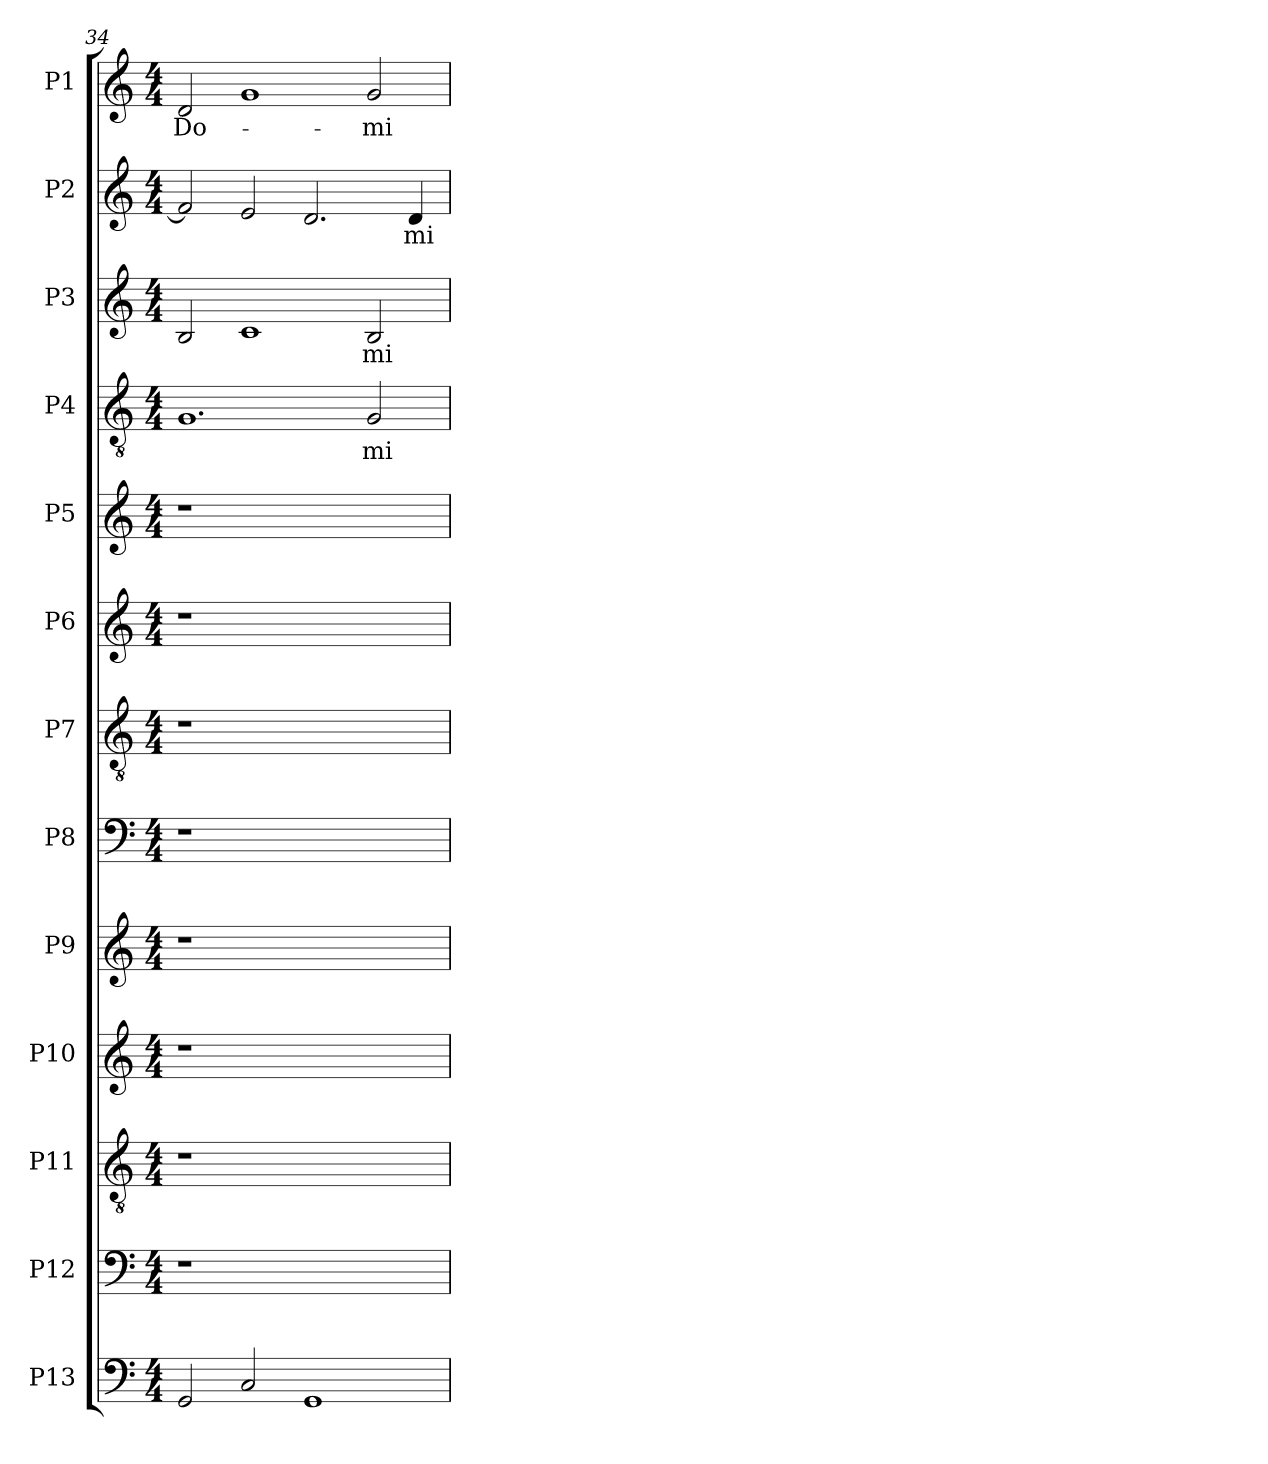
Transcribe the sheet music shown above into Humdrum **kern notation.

**kern	**kern	**kern	**kern	**kern	**kern	**kern	**kern	**kern	**kern	**text	**kern	**text	**kern	**text	**kern	**text
*part13	*part12	*part11	*part10	*part9	*part8	*part7	*part6	*part5	*part4	*part4	*part3	*part3	*part2	*part2	*part1	*part1
*staff13	*staff12	*staff11	*staff10	*staff9	*staff8	*staff7	*staff6	*staff5	*staff4	*staff4	*staff3	*staff3	*staff2	*staff2	*staff1	*staff1
*I"P13	*I"P12	*I"P11	*I"P10	*I"P9	*I"P8	*I"P7	*I"P6	*I"P5	*I"P4	*	*I"P3	*	*I"P2	*	*I"P1	*
*clefF4	*clefF4	*clefGv2	*clefG2	*clefG2	*clefF4	*clefGv2	*clefG2	*clefG2	*clefGv2	*	*clefG2	*	*clefG2	*	*clefG2	*
*	*	*ITrd7c12	*	*	*	*ITrd7c12	*	*	*ITrd7c12	*	*	*	*	*	*	*
*k[]	*k[]	*k[]	*k[]	*k[]	*k[]	*k[]	*k[]	*k[]	*k[]	*	*k[]	*	*k[]	*	*k[]	*
*C:	*C:	*C:	*C:	*C:	*C:	*C:	*C:	*C:	*C:	*	*C:	*	*C:	*	*C:	*
*M4/4	*M4/4	*M4/4	*M4/4	*M4/4	*M4/4	*M4/4	*M4/4	*M4/4	*M4/4	*	*M4/4	*	*M4/4	*	*M4/4	*
=34	=34	=34	=34	=34	=34	=34	=34	=34	=34	=34	=34	=34	=34	=34	=34	=34
!	!LO:N:vis=1	!LO:N:vis=1	!LO:N:vis=1	!LO:N:vis=1	!LO:N:vis=1	!LO:N:vis=1	!LO:N:vis=1	!LO:N:vis=1	!	!	!	!	!	!	!	!
!	!	!	!	!	!	!	!	!	!	!	!	!	!	!	!	!LO:LY:b:color=#000000
2GGi/	1r	1r	1r	1r	1r	1r	1r	1r	1.GGi	.	2Bi/	.	2fi/]	.	2di/	Do-
2Ci/	.	.	.	.	.	.	.	.	.	.	1ci	.	2ei/	.	1gi	.
1GGi	1ryy	1ryy	1ryy	1ryy	1ryy	1ryy	1ryy	1ryy	.	.	.	.	2.di/	.	.	.
!	!	!	!	!	!	!	!	!	!	!LO:LY:b:color=#000000	!	!	!	!	!	!
!	!	!	!	!	!	!	!	!	!	!	!	!LO:LY:b:color=#000000	!	!	!	!
!	!	!	!	!	!	!	!	!	!	!	!	!	!	!	!	!LO:LY:b:color=#000000
.	.	.	.	.	.	.	.	.	2GGi/	-mi-	2Bi/	-mi-	.	.	2gi/	-mi-
!	!	!	!	!	!	!	!	!	!	!	!	!	!	!LO:LY:b:color=#000000	!	!
.	.	.	.	.	.	.	.	.	.	.	.	.	4di/	-mi-	.	.
=	=	=	=	=	=	=	=	=	=	=	=	=	=	=	=	=
*-	*-	*-	*-	*-	*-	*-	*-	*-	*-	*-	*-	*-	*-	*-	*-	*-
